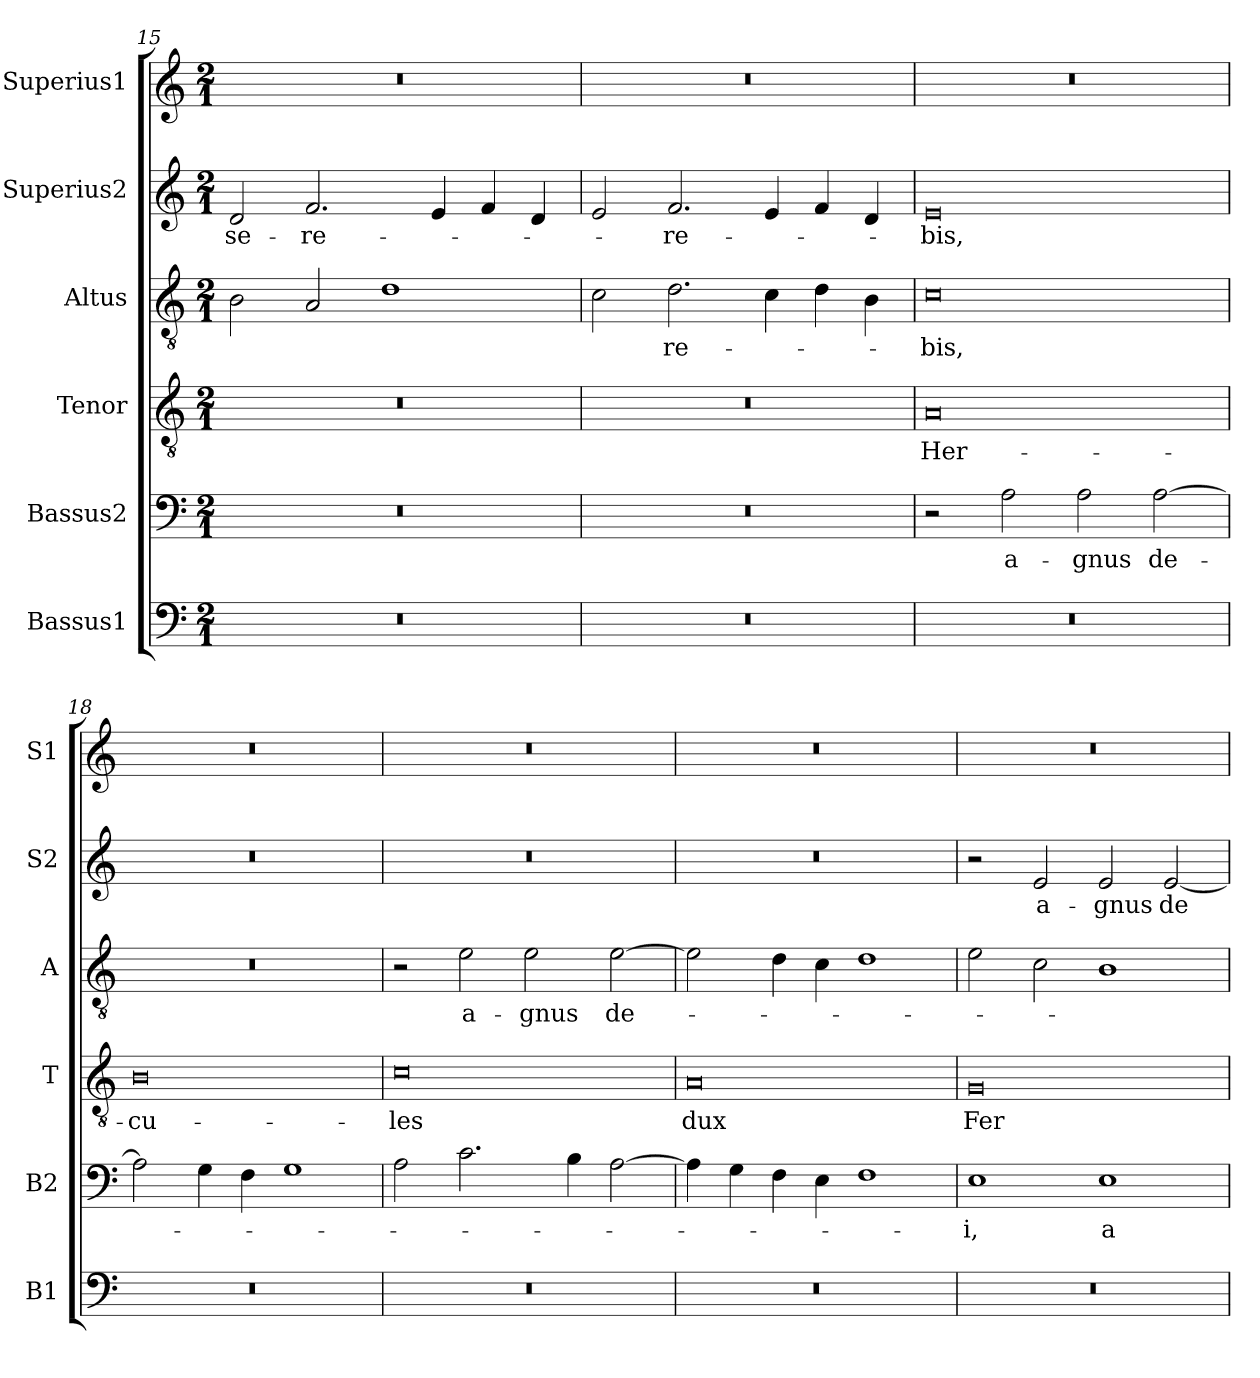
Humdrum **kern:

**kern	**kern	**text	**kern	**text	**kern	**text	**kern	**text	**kern
*part6	*part5	*part5	*part4	*part4	*part3	*part3	*part2	*part2	*part1
*staff6	*staff5	*staff5	*staff4	*staff4	*staff3	*staff3	*staff2	*staff2	*staff1
*I"Bassus1	*I"Bassus2	*	*I"Tenor	*	*I"Altus	*	*I"Superius2	*	*I"Superius1
*I'B1	*I'B2	*	*I'T	*	*I'A	*	*I'S2	*	*I'S1
*clefF4	*clefF4	*	*clefGv2	*	*clefGv2	*	*clefG2	*	*clefG2
*k[]	*k[]	*	*k[]	*	*k[]	*	*k[]	*	*k[]
*M2/1	*M2/1	*	*M2/1	*	*M2/1	*	*M2/1	*	*M2/1
=15	=15	=15	=15	=15	=15	=15	=15	=15	=15
0r	0r	.	0r	.	2B\	.	2d/	-se-	0r
.	.	.	.	.	2A/	.	2.f/	-re-	.
.	.	.	.	.	1d	.	.	.	.
.	.	.	.	.	.	.	4e/	.	.
.	.	.	.	.	.	.	4f/	.	.
.	.	.	.	.	.	.	4d/	.	.
=16	=16	=16	=16	=16	=16	=16	=16	=16	=16
0r	0r	.	0r	.	2c\	.	2e/	.	0r
.	.	.	.	.	2.d\	-re-	2.f/	-re-	.
.	.	.	.	.	4c\	.	4e/	.	.
.	.	.	.	.	4d\	.	4f/	.	.
.	.	.	.	.	4B\	.	4d/	.	.
=17	=17	=17	=17	=17	=17	=17	=17	=17	=17
0r	2r	.	0A	Her-	0c	-bis,	0e	-bis,	0r
.	2A\	a-	.	.	.	.	.	.	.
.	2A\	-gnus	.	.	.	.	.	.	.
.	[2A\	de-	.	.	.	.	.	.	.
=18	=18	=18	=18	=18	=18	=18	=18	=18	=18
0r	2A\]	.	0B	-cu-	0r	.	0r	.	0r
.	4G\	.	.	.	.	.	.	.	.
.	4F\	.	.	.	.	.	.	.	.
.	1G	.	.	.	.	.	.	.	.
=19	=19	=19	=19	=19	=19	=19	=19	=19	=19
0r	2A\	.	0c	-les	2r	.	0r	.	0r
.	2.c\	.	.	.	2e\	a-	.	.	.
.	.	.	.	.	2e\	-gnus	.	.	.
.	4B\	.	.	.	.	.	.	.	.
.	[2A\	.	.	.	[2e\	de-	.	.	.
=20	=20	=20	=20	=20	=20	=20	=20	=20	=20
0r	4A\]	.	0A	dux	2e\]	.	0r	.	0r
.	4G\	.	.	.	.	.	.	.	.
.	4F\	.	.	.	4d\	.	.	.	.
.	4E\	.	.	.	4c\	.	.	.	.
.	1F	.	.	.	1d	.	.	.	.
=21	=21	=21	=21	=21	=21	=21	=21	=21	=21
0r	1E	-i,	0G	Fer-	2e\	.	2r	.	0r
.	.	.	.	.	2c\	.	2e/	a-	.
.	1E	a-	.	.	1B	.	2e/	-gnus	.
.	.	.	.	.	.	.	[2e/	de-	.
=	=	=	=	=	=	=	=	=	=
*-	*-	*-	*-	*-	*-	*-	*-	*-	*-
